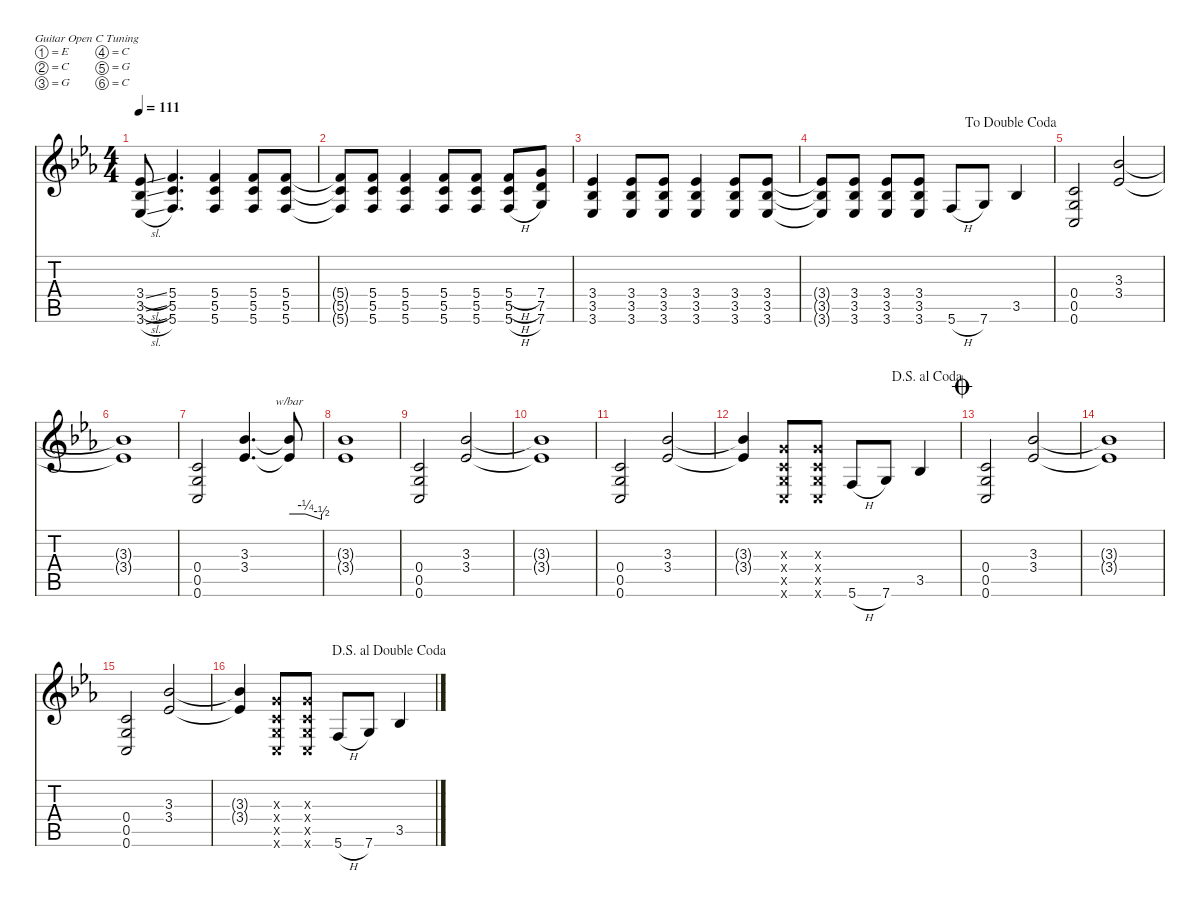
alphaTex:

\defaultSystemsLayout 4
\hideDynamics
\bracketExtendMode nobrackets
\singleTrackTrackNamePolicy hidden
\multiTrackTrackNamePolicy hidden
\firstSystemTrackNameMode fullname
\firstSystemTrackNameOrientation horizontal
\otherSystemsTrackNameOrientation horizontal
\track ("Layers" "dist.guit.") {instrument distortionguitar}
\staff {score tabs}
\tuning (E4 C4 G3 C3 G2 C2)
\ts (4 4)
\tempo 111
\clef g2
\ks eb
(3.4{sl acc b} 3.5{sl acc b} 3.6{sl acc b}).8{dy f beam Up} (5.4{acc forcenatural} 5.5{acc forcenatural} 5.6{acc forcenatural}).4{d beam Up} (5.4{acc forcenatural} 5.5{acc forcenatural} 5.6{acc forcenatural}).4{beam Up} (5.4{acc forcenatural} 5.5{acc forcenatural} 5.6{acc forcenatural}).8{beam Up} (5.4{acc forcenatural} 5.5{acc forcenatural} 5.6{acc forcenatural}).8{beam Up} |
(5.4{t acc forcenatural} 5.5{t acc forcenatural} 5.6{t acc forcenatural}).8{beam Up} (5.4{acc forcenatural} 5.5{acc forcenatural} 5.6{acc forcenatural}).8{beam Up} (5.4{acc forcenatural} 5.5{acc forcenatural} 5.6{acc forcenatural}).4{beam Up} (5.4{acc forcenatural} 5.5{acc forcenatural} 5.6{acc forcenatural}).8{beam Up} (5.4{acc forcenatural} 5.5{acc forcenatural} 5.6{acc forcenatural}).8{beam Up} (5.4{h acc forcenatural} 5.5{h acc forcenatural} 5.6{h acc forcenatural}).8{beam Up} (7.4{acc forcenatural} 7.5{acc forcenatural} 7.6{acc forcenatural}).8{beam Up} |
(3.4{acc b} 3.5{acc b} 3.6{acc b}).4{beam Up} (3.4{acc b} 3.5{acc b} 3.6{acc b}).8{beam Up} (3.4{acc b} 3.5{acc b} 3.6{acc b}).8{beam Up} (3.4{acc b} 3.5{acc b} 3.6{acc b}).4{beam Up} (3.4{acc b} 3.5{acc b} 3.6{acc b}).8{beam Up} (3.4{acc b} 3.5{acc b} 3.6{acc b}).8{beam Up} |
\jump dadoublecoda
(3.4{t acc b} 3.5{t acc b} 3.6{t acc b}).8{beam Up} (3.4{acc b} 3.5{acc b} 3.6{acc b}).8{beam Up} (3.4{acc b} 3.5{acc b} 3.6{acc b}).8{beam Up} (3.4{acc b} 3.5{acc b} 3.6{acc b}).8{beam Up} 5.6{h acc forcenatural}.8{beam Up} 7.6{acc forcenatural}.8{beam Up} 3.5{acc b}.4{beam Up} |
(0.4{acc forcenatural} 0.5{acc forcenatural} 0.6{acc forcenatural}).2{beam Up} (3.3{acc b} 3.4{acc b}).2{beam Up} |
(3.3{t acc b} 3.4{t acc b}).1{beam Up} |
(0.4{acc forcenatural} 0.5{acc forcenatural} 0.6{acc forcenatural}).2{beam Up} (3.3{acc b} 3.4{acc b}).4{d beam Up} (3.3{t acc b} 3.4{t acc b}).8{tbe (custom default 0 0 30 -1 30 -1 60 -2 0 0 60 0) beam Up} |
(3.3{t acc b} 3.4{t acc b}).1{beam Up} |
(0.4{acc forcenatural} 0.5{acc forcenatural} 0.6{acc forcenatural}).2{beam Up} (3.3{acc b} 3.4{acc b}).2{beam Up} |
(3.3{t acc b} 3.4{t acc b}).1{beam Up} |
(0.4{acc forcenatural} 0.5{acc forcenatural} 0.6{acc forcenatural}).2{beam Up} (3.3{acc b} 3.4{acc b}).2{beam Up} |
\jump dalsegnoalcoda
(3.3{t acc b} 3.4{t acc b}).4{beam Up} (0.3{x acc forcenatural} 0.4{x acc forcenatural} 0.5{x acc forcenatural} 0.6{x acc forcenatural}).8{beam Up} (0.3{x acc forcenatural} 0.4{x acc forcenatural} 0.5{x acc forcenatural} 0.6{x acc forcenatural}).8{beam Up} 5.6{h acc forcenatural}.8{beam Up} 7.6{acc forcenatural}.8{beam Up} 3.5{acc b}.4{beam Up} |
\jump coda
(0.4{acc forcenatural} 0.5{acc forcenatural} 0.6{acc forcenatural}).2{beam Up} (3.3{acc b} 3.4{acc b}).2{beam Up} |
(3.3{t acc b} 3.4{t acc b}).1{beam Up} |
(0.4{acc forcenatural} 0.5{acc forcenatural} 0.6{acc forcenatural}).2{beam Up} (3.3{acc b} 3.4{acc b}).2{beam Up} |
\jump dalsegnoaldoublecoda
(3.3{t acc b} 3.4{t acc b}).4{beam Up} (0.3{x acc forcenatural} 0.4{x acc forcenatural} 0.5{x acc forcenatural} 0.6{x acc forcenatural}).8{beam Up} (0.3{x acc forcenatural} 0.4{x acc forcenatural} 0.5{x acc forcenatural} 0.6{x acc forcenatural}).8{beam Up} 5.6{h acc forcenatural}.8{beam Up} 7.6{acc forcenatural}.8{beam Up} 3.5{acc b}.4{beam Up}
